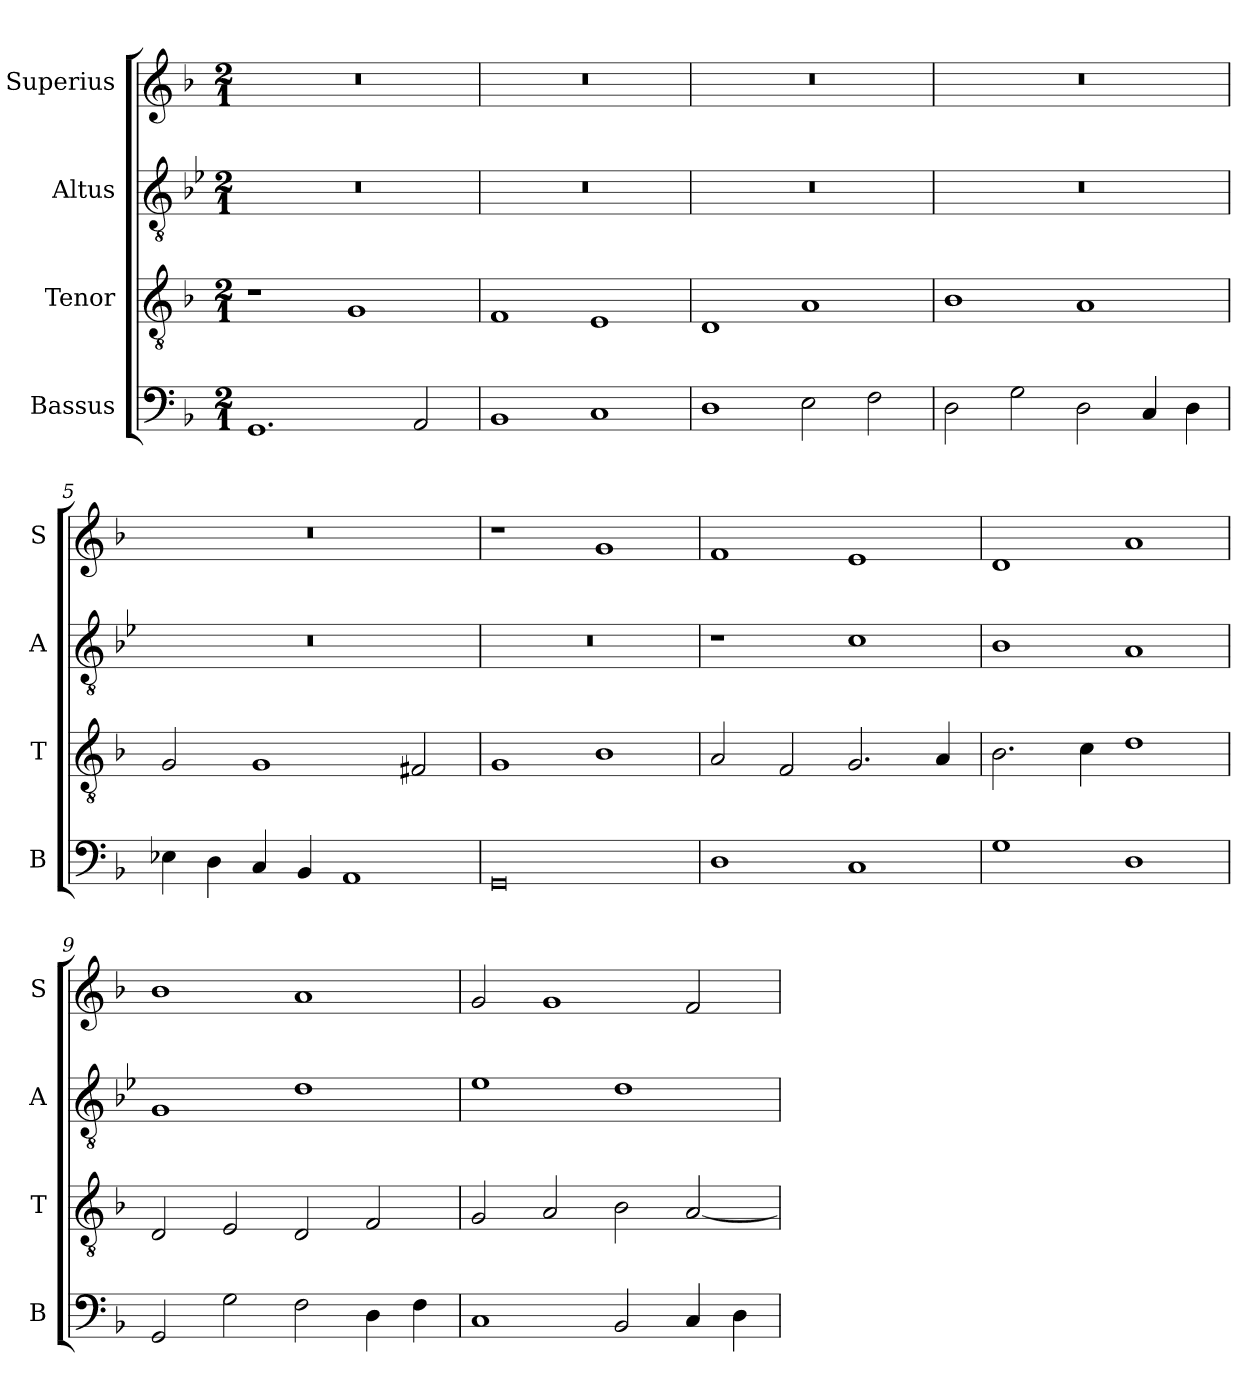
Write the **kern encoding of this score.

**kern	**kern	**kern	**kern
*part4	*part3	*part2	*part1
*staff4	*staff3	*staff2	*staff1
*I"Bassus	*I"Tenor	*I"Altus	*I"Superius
*I'B	*I'T	*I'A	*I'S
*clefF4	*clefGv2	*clefGv2	*clefG2
*k[b-]	*k[b-]	*k[b-e-]	*k[b-]
*M2/1	*M2/1	*M2/1	*M2/1
=1	=1	=1	=1
1.GG	1r	0r	0r
.	1G	.	.
2AA	.	.	.
=2	=2	=2	=2
1BB-	1F	0r	0r
1C	1E	.	.
=3	=3	=3	=3
1D	1D	0r	0r
2E	1A	.	.
2F	.	.	.
=4	=4	=4	=4
2D	1B-	0r	0r
2G	.	.	.
2D	1A	.	.
4C	.	.	.
4D	.	.	.
=5	=5	=5	=5
4E-X	2G	0r	0r
4D	.	.	.
4C	1G	.	.
4BB-	.	.	.
1AA	.	.	.
.	2F#X	.	.
=6	=6	=6	=6
0GG	1G	0r	1r
.	1B-	.	1g
=7	=7	=7	=7
1D	2A	1r	1f
.	2F	.	.
1C	2.G	1c	1e
.	4A	.	.
=8	=8	=8	=8
1G	2.B-	1B-	1d
.	4c	.	.
1D	1d	1A	1a
=9	=9	=9	=9
2GG	2D	1G	1b-
2G	2E	.	.
2F	2D	1d	1a
4D	2F	.	.
4F	.	.	.
=10	=10	=10	=10
1C	2G	1e-	2g
.	2A	.	1g
2BB-	2B-	1d	.
4C	[2A	.	2f
4D	.	.	.
=	=	=	=
*-	*-	*-	*-
